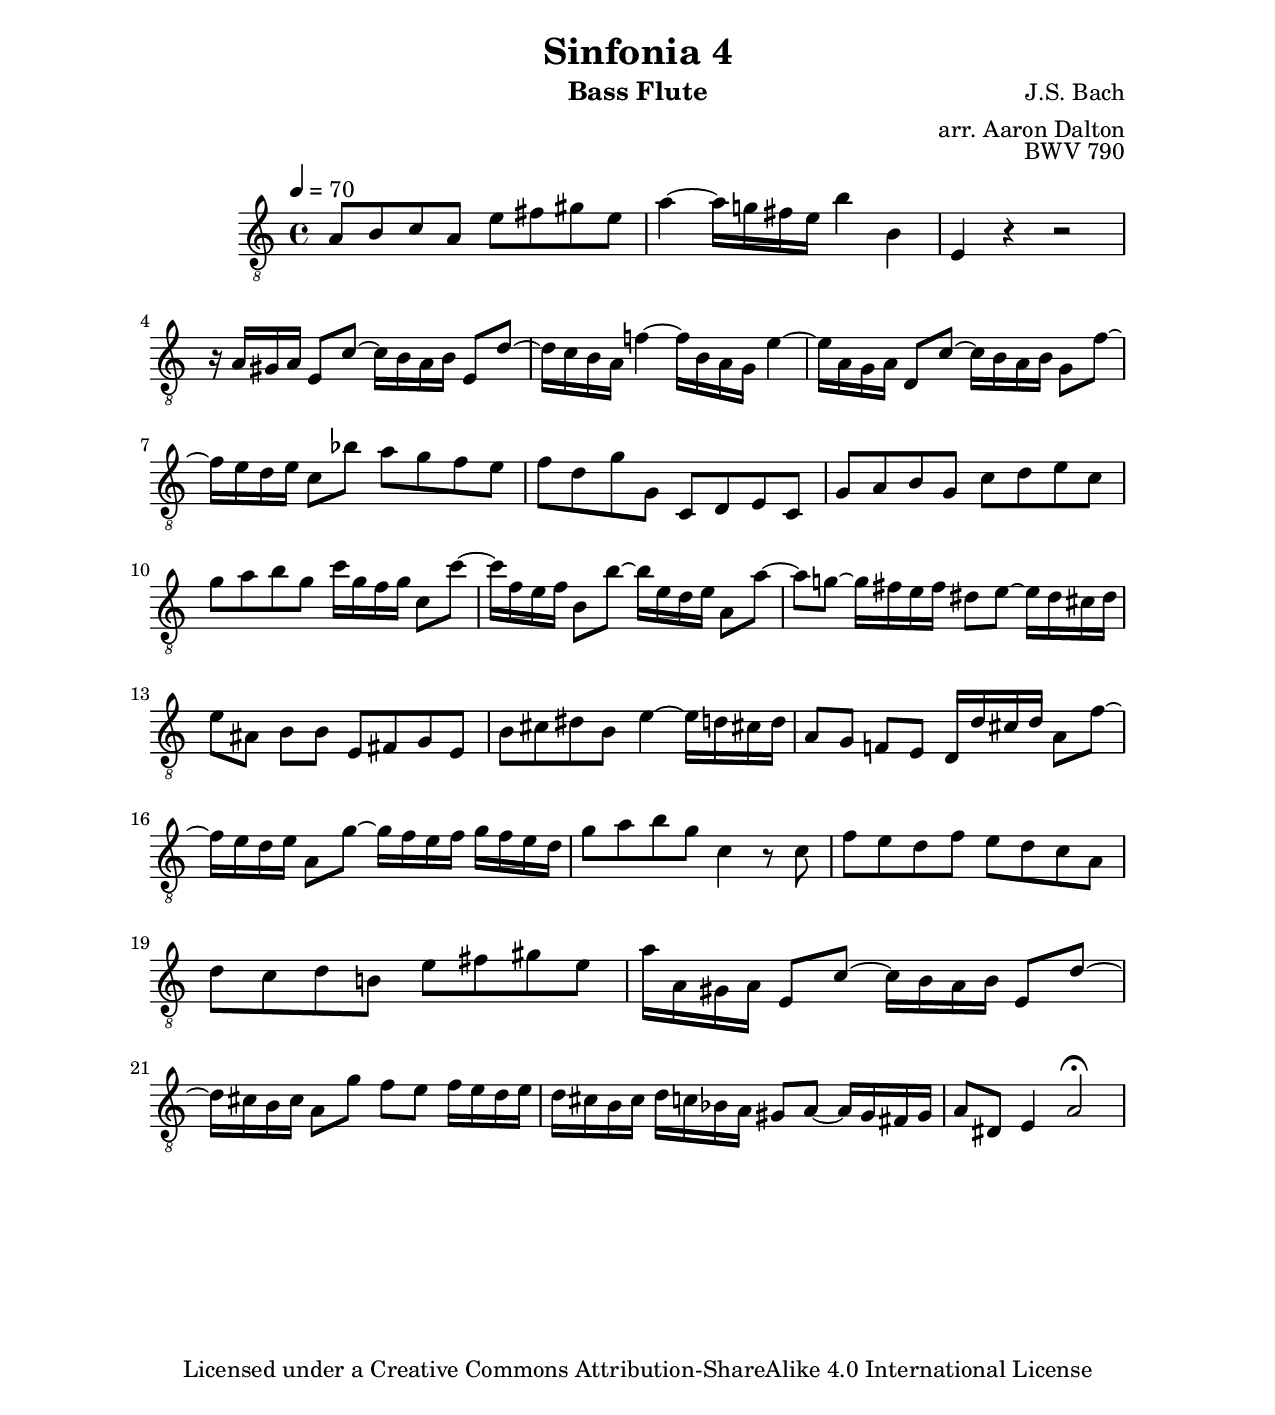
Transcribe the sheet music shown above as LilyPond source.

\version "2.18.2"

threeNotes = \transpose c g \relative c {
    \time 4/4
    \key d \minor
    \tempo 4 = 70
    \clef "treble_8"
  % bars 1-4
  d8 e f d a' b cis a |
  d4 ~ d16 c! b a e'4 e, |
  a, r r2 |
  r16 d cis d a8 f'~ f16 e d e a,8 g' ~ |

  % bars 5-8
  g16 f e d bes'!4 ~ bes16 e, d c a'4 ~ |
  a16 d, c d g,8 f' ~ f16 e d e c8 bes' ~ |
  bes16 a g a f8 ees' d c bes a |
  bes g c c, f, g a f |

  % bars 9-12
  c' d e c f g a f |
  c' d e c f16 c bes c f,8 f' ~ |
  f16 bes, a bes e,8 e' ~ e16 a, g a d,8 d' ~ |
  d c! ~ c16 b a b gis8 a ~ a16 gis fis gis |

  % bars 13-16
   a8[ dis,]  e[ e] a, b c a |
  e' fis gis e a4 ~ a16 g fis! g |
   d8[ c]  bes![ a] g16 g' fis g d8 bes' ~ |
  bes16 a g a d,8 c' ~ c16 bes a bes c bes a g |

  % bars 17-20
  c8 d e c f,4 r8 f |
  bes a g bes a g f d |
  g f g e! a b cis a |
  d16 d, cis d a8 f' ~ f16 e d e a,8 g' ~ |

  % bars 21-23
  g16 fis e fis d8 c' bes a bes16 a g a |
  g fis e fis g f ees d cis8 d ~ d16 cis b cis |
  d8 gis, a4 d2\fermata
  }


\paper {
  #(set-paper-size "letter")
  top-margin = 1\in
  bottom-margin = 1\in
  left-margin = 1\in
  right-margin = 1\in
}

\header {
    instrument = "Bass Flute"
    title = "Sinfonia 4"
    opus = "BWV 790"
    composer = "J.S. Bach"
    arranger = "arr. Aaron Dalton"
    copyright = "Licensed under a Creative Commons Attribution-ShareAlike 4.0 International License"
}

{
    \set Score.skipBars = ##t
    \threeNotes
}